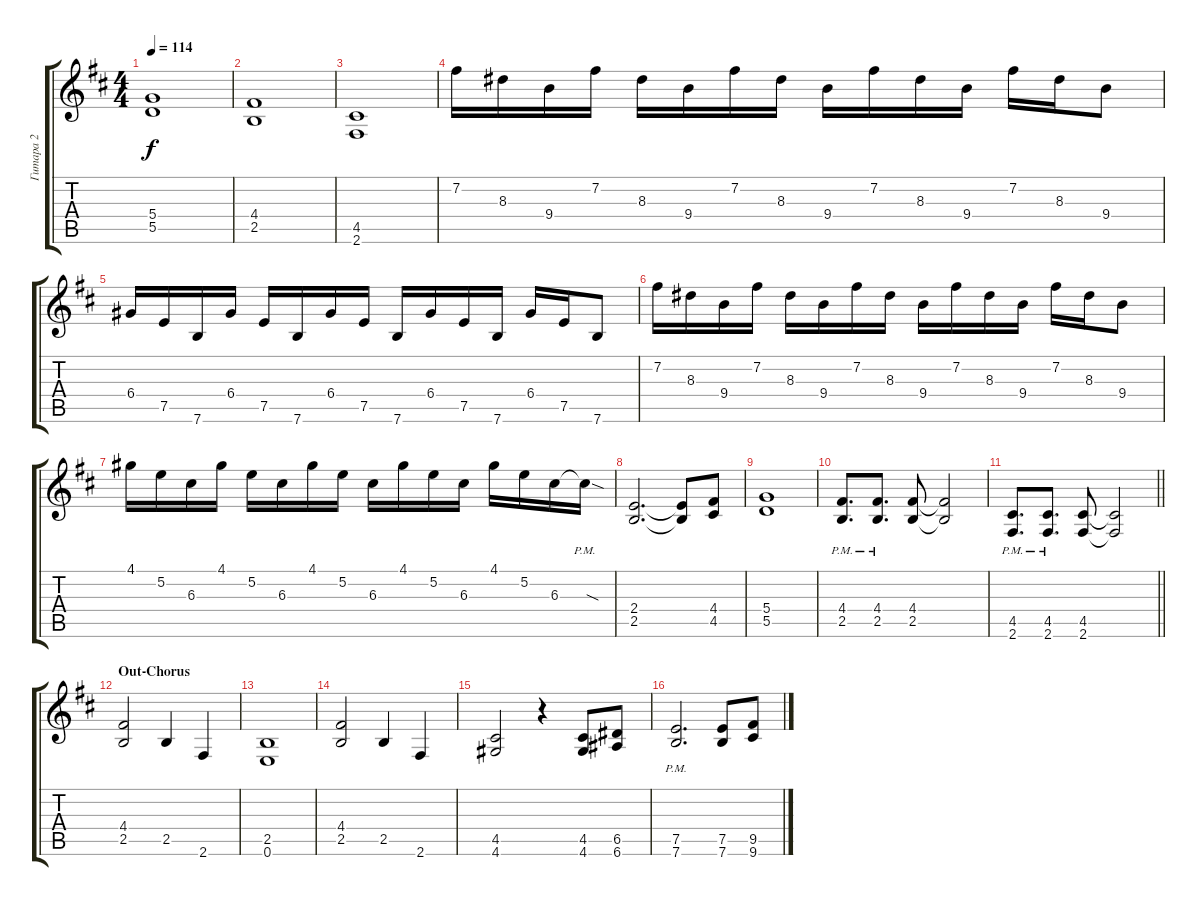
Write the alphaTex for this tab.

\track ("Гитара 2" "Гитара 2") {instrument distortionguitar}
\staff {score tabs}
\tuning (E4 B3 G3 D3 A2 E2) {hide}
\ts (4 4)
\tempo 114
\clef g2
\ks bminor
(5.4 5.5).1{dy f} |
(4.4 2.5).1 |
(4.5 2.6).1 |
7.2.16 8.3.16 9.4.16 7.2.16 8.3.16 9.4.16 7.2.16 8.3.16 9.4.16 7.2.16 8.3.16 9.4.16 7.2.16 8.3.16 9.4.8 |
6.4.16 7.5.16 7.6.16 6.4.16 7.5.16 7.6.16 6.4.16 7.5.16 7.6.16 6.4.16 7.5.16 7.6.16 6.4.16 7.5.16 7.6.8 |
7.2.16 8.3.16 9.4.16 7.2.16 8.3.16 9.4.16 7.2.16 8.3.16 9.4.16 7.2.16 8.3.16 9.4.16 7.2.16 8.3.16 9.4.8 |
4.1.16 5.2.16 6.3.16 4.1.16 5.2.16 6.3.16 4.1.16 5.2.16 6.3.16 4.1.16 5.2.16 6.3.16 4.1.16 5.2.16 6.3.16 6.3{sod pm t}.16 |
(2.4 2.5).2{d} (2.4{t} 2.5{t}).8 (4.4 4.5).8 |
(5.4 5.5).1 |
(4.4{pm} 2.5{pm}).8{d} (4.4{pm} 2.5{pm}).8{d} (4.4 2.5).8 (4.4{t} 2.5{t}).2 |
\barLineRight lightlight
(4.5{pm} 2.6{pm}).8{d} (4.5{pm} 2.6{pm}).8{d} (4.5 2.6).8 (4.5{t} 2.6{t}).2 |
\section ("" "Out-Chorus")
(4.4 2.5).2 2.5.4 2.6.4 |
(2.5 0.6).1 |
(4.4 2.5).2 2.5.4 2.6.4 |
(4.5 4.6).2 r.4 (4.5 4.6).8 (6.5 6.6).8 |
(7.5{pm} 7.6{pm}).2{d} (7.5 7.6).8 (9.5 9.6).8
